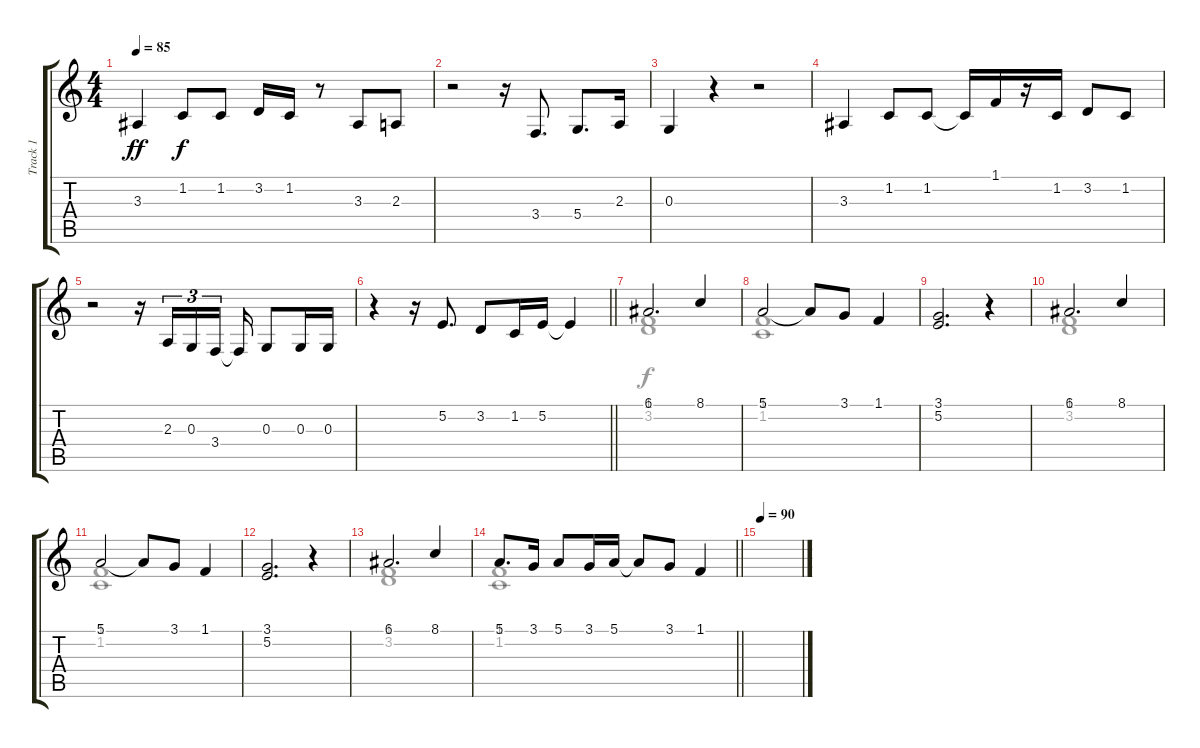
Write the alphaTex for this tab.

\track ("Track 1" "Track 1") {instrument tenorsax}
\staff {score tabs}
\tuning (E4 B3 G3 D3 A2 E2) {hide}
\voice
\ts (4 4)
\tempo 85
\clef g2
\ks c
3.3.4{dy ff} 1.2.8{dy f} 1.2.8 3.2.16 1.2.16 r.8 3.3.8 2.3.8 |
r.2 r.16 3.4.8{d} 5.4.8{d} 2.3.16 |
0.3.4 r.4 r.2 |
3.3.4 1.2.8 1.2.8 1.2{t}.16 1.1.16 r.16 1.2.16 3.2.8 1.2.8 |
r.2 r.16 2.3.16{tu (3 2)} 0.3.16{tu (3 2)} 3.4.16{tu (3 2) beam splitsecondary} 3.4{t}.16 0.3.8 0.3.16 0.3.16 |
\barLineRight lightlight
r.4 r.16 5.2.8{d} 3.2.8 1.2.16 5.2.16 5.2{t}.4 |
6.1.2{d volume 6 instrument choiraahs} 8.1.4 |
5.1.2 5.1{t}.8 3.1.8 1.1.4 |
(3.1 5.2).2{d} r.4 |
6.1.2{d volume 6 instrument choiraahs} 8.1.4 |
5.1.2 5.1{t}.8 3.1.8 1.1.4 |
(3.1 5.2).2{d} r.4 |
6.1.2{d volume 6 instrument choiraahs} 8.1.4 |
\barLineRight lightlight
5.1.8{d} 3.1.16 5.1.8 3.1.16 5.1.16 5.1{t}.8 3.1.8 1.1.4 |
\tempo 90
|
\voice
\clef g2
\ottava regular
\simile none
\ks c
|
|
|
|
|
\barLineRight lightlight
|
(1.1 3.2).1 |
(1.1 1.2).1 |
|
(1.1 3.2).1 |
(1.1 1.2).1 |
|
(1.1 3.2).1 |
\barLineRight lightlight
(1.1 1.2).1 |
|
